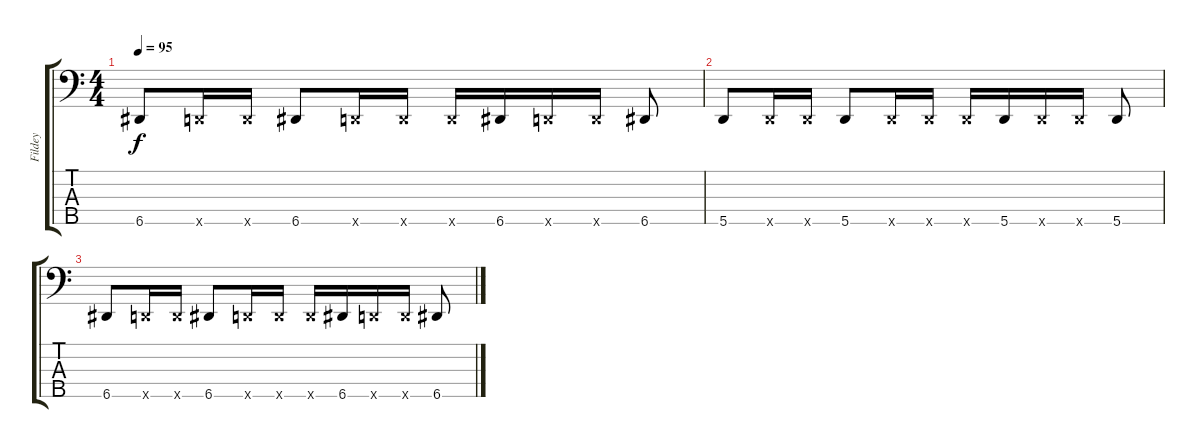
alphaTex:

\track ("Fildey" "Fildey") {instrument slapbass1}
\staff {score tabs}
\tuning (F2 C2 G1 D1 A0) {hide}
\ts (4 4)
\tempo 95
\clef f4
\ks c
6.5.8{dy f} 5.5{x}.16 5.5{x}.16 6.5.8 5.5{x}.16 5.5{x}.16 5.5{x}.16 6.5.16 5.5{x}.16 5.5{x}.16 6.5.8 |
5.5.8 5.5{x}.16 5.5{x}.16 5.5.8 5.5{x}.16 5.5{x}.16 5.5{x}.16 5.5.16 5.5{x}.16 5.5{x}.16 5.5.8 |
6.5.8 5.5{x}.16 5.5{x}.16 6.5.8 5.5{x}.16 5.5{x}.16 5.5{x}.16 6.5.16 5.5{x}.16 5.5{x}.16 6.5.8
